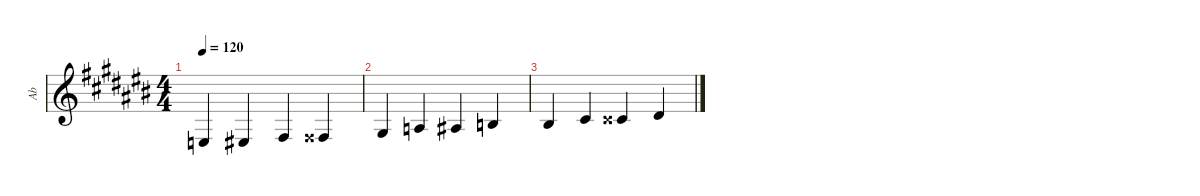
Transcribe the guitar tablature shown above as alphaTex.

\defaultSystemsLayout 4
\hideDynamics
\bracketExtendMode nobrackets
\track ("Ab" "Ab") {instrument acousticguitarsteel}
\staff {score}
\tuning (E4 B3 G3 D3 A2 E2)
\displaytranspose -8
\ts (4 4)
\tempo 120
\clef g2
\ks c#
1.2{acc forcenatural}.4{dy mf instrument acousticguitarsteel beam Up} 2.2{acc #}.4{beam Up} 3.2{acc #}.4{beam Up} 4.2{acc x}.4{beam Up} |
5.2{acc #}.4{beam Up} 1.1{acc forcenatural}.4{beam Up} 2.1{acc #}.4{beam Up} 3.1{acc forcenatural}.4{beam Up} |
4.1{acc #}.4{beam Up} 5.1{acc #}.4{beam Up} 6.1{acc x}.4{beam Up} 7.1{acc #}.4{beam Up}
